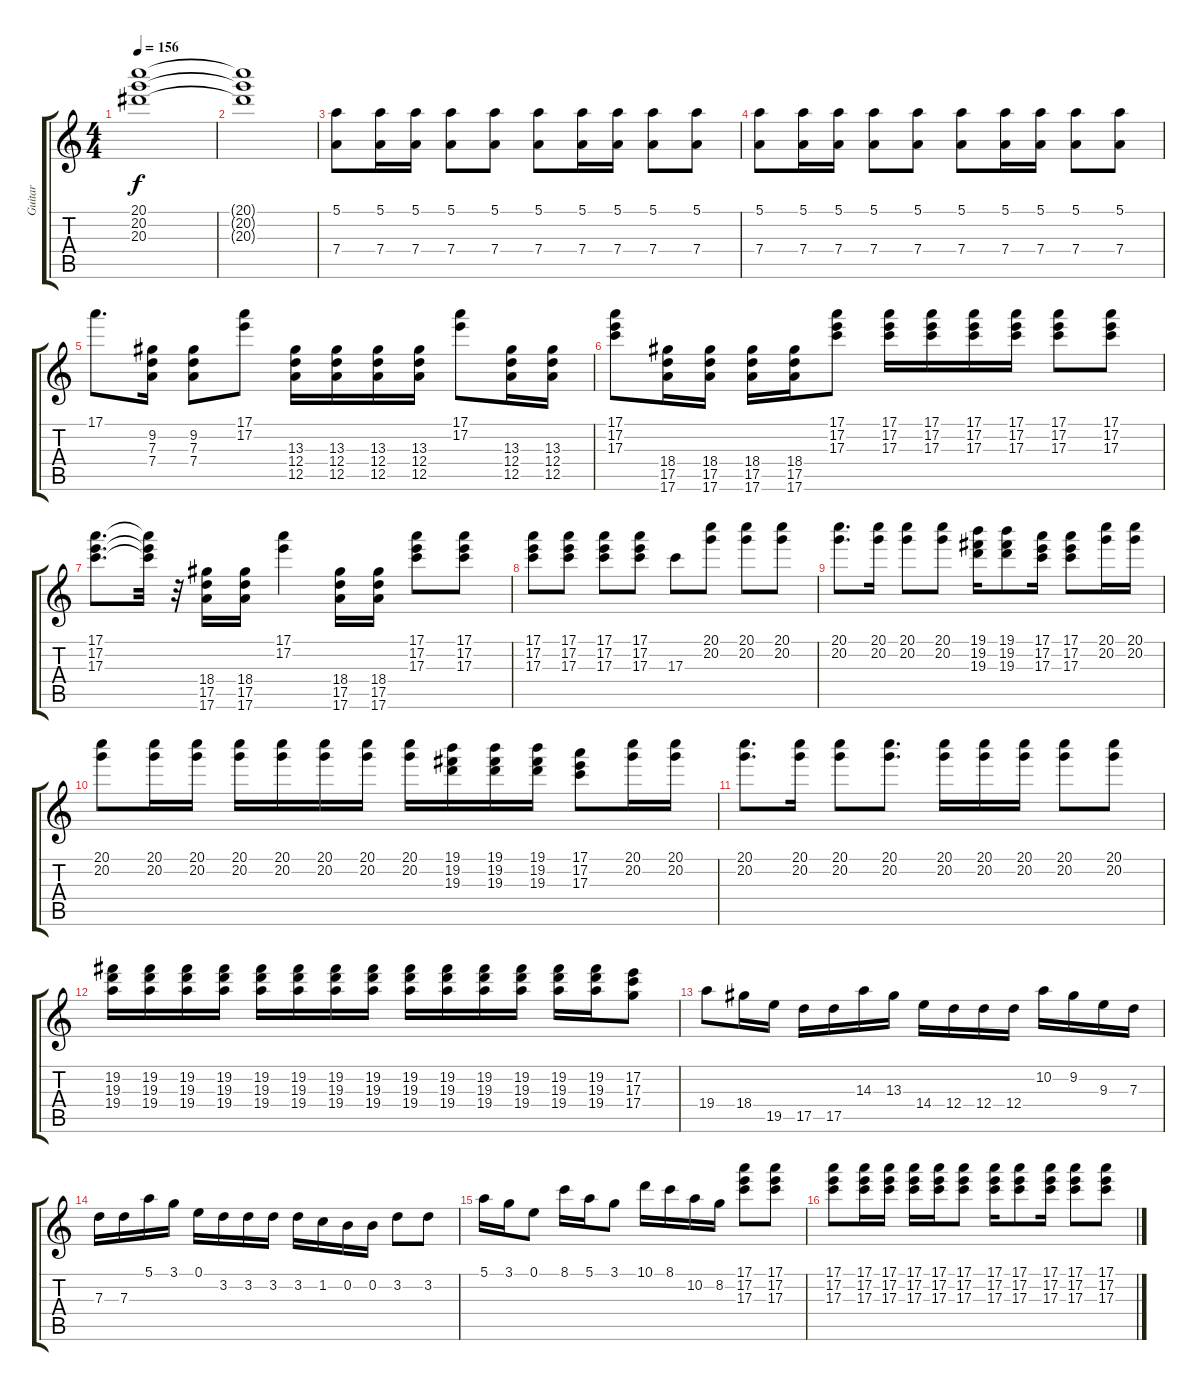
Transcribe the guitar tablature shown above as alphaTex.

\track ("Guitar" "Guitar") {instrument distortionguitar}
\staff {score tabs}
\tuning (E4 B3 G3 D3 A2 E2) {hide}
\ts (4 4)
\tempo 156
\clef g2
\ks c
(20.1{t} 20.2{t} 20.3{t}).1{dy f} |
(20.1{t} 20.2{t} 20.3{t}).1 |
(5.1 7.4).8 (5.1 7.4).16 (5.1 7.4).16 (5.1 7.4).8 (5.1 7.4).8 (5.1 7.4).8 (5.1 7.4).16 (5.1 7.4).16 (5.1 7.4).8 (5.1 7.4).8 |
(5.1 7.4).8 (5.1 7.4).16 (5.1 7.4).16 (5.1 7.4).8 (5.1 7.4).8 (5.1 7.4).8 (5.1 7.4).16 (5.1 7.4).16 (5.1 7.4).8 (5.1 7.4).8 |
17.1.8{d} (9.2 7.3 7.4).16{instrument electricguitarmuted} (9.2 7.3 7.4).8 (17.1 17.2).8{instrument distortionguitar} (13.3 12.4 12.5).16{instrument electricguitarmuted} (13.3 12.4 12.5).16 (13.3 12.4 12.5).16 (13.3 12.4 12.5).16 (17.1 17.2).8{instrument distortionguitar} (13.3 12.4 12.5).16{instrument electricguitarmuted} (13.3 12.4 12.5).16 |
(17.1 17.2 17.3).8{instrument distortionguitar} (18.4 17.5 17.6).16{instrument electricguitarmuted} (18.4 17.5 17.6).16 (18.4 17.5 17.6).16 (18.4 17.5 17.6).16 (17.1 17.2 17.3).8{instrument distortionguitar} (17.1 17.2 17.3).16 (17.1 17.2 17.3).16 (17.1 17.2 17.3).16 (17.1 17.2 17.3).16 (17.1 17.2 17.3).8 (17.1 17.2 17.3).8 |
(17.1 17.2 17.3).8{d} (17.1{t} 17.2{t} 17.3{t}).32 r.32 (18.4 17.5 17.6).16{instrument electricguitarmuted} (18.4 17.5 17.6).16 (17.1 17.2).4{instrument distortionguitar} (18.4 17.5 17.6).16{instrument electricguitarmuted} (18.4 17.5 17.6).16 (17.1 17.2 17.3).8{instrument distortionguitar} (17.1 17.2 17.3).8 |
(17.1 17.2 17.3).8 (17.1 17.2 17.3).8 (17.1 17.2 17.3).8 (17.1 17.2 17.3).8 17.3.8 (20.1 20.2).8 (20.1 20.2).8 (20.1 20.2).8 |
(20.1 20.2).8{d} (20.1 20.2).16 (20.1 20.2).8 (20.1 20.2).8 (19.1 19.2 19.3).16{instrument electricguitarmuted} (19.1 19.2 19.3).8{instrument distortionguitar} (17.1 17.2 17.3).16{instrument electricguitarmuted} (17.1 17.2 17.3).8{instrument distortionguitar} (20.1 20.2).16 (20.1 20.2).16 |
(20.1 20.2).8 (20.1 20.2).16 (20.1 20.2).16 (20.1 20.2).16{instrument electricguitarmuted} (20.1 20.2).16{instrument distortionguitar} (20.1 20.2).16 (20.1 20.2).16 (20.1 20.2).16 (19.1 19.2 19.3).16 (19.1 19.2 19.3).16 (19.1 19.2 19.3).16{instrument electricguitarmuted} (17.1 17.2 17.3).8{instrument distortionguitar} (20.1 20.2).16 (20.1 20.2).16 |
(20.1 20.2).8{d} (20.1 20.2).16 (20.1 20.2).8{instrument electricguitarmuted} (20.1 20.2).8{d instrument distortionguitar} (20.1 20.2).16 (20.1 20.2).16 (20.1 20.2).16 (20.1 20.2).8 (20.1 20.2).8 |
(19.2 19.3 19.4).16 (19.2 19.3 19.4).16 (19.2 19.3 19.4).16 (19.2 19.3 19.4).16 (19.2 19.3 19.4).16 (19.2 19.3 19.4).16 (19.2 19.3 19.4).16 (19.2 19.3 19.4).16 (19.2 19.3 19.4).16 (19.2 19.3 19.4).16 (19.2 19.3 19.4).16 (19.2 19.3 19.4).16 (19.2 19.3 19.4).16 (19.2 19.3 19.4).16 (17.2 17.3 17.4).8 |
19.4.8 18.4.16 19.5.16 17.5.16 17.5.16 14.3.16 13.3.16 14.4.16 12.4.16 12.4.16 12.4.16 10.2.16 9.2.16 9.3.16 7.3.16 |
7.3.16 7.3.16 5.1.16 3.1.16 0.1.16 3.2.16 3.2.16 3.2.16 3.2.16 1.2.16 0.2.16 0.2.16 3.2.8 3.2.8 |
5.1.16 3.1.16 0.1.8 8.1.16 5.1.16 3.1.8 10.1.16 8.1.16 10.2.16 8.2.16 (17.1 17.2 17.3).8 (17.1 17.2 17.3).8 |
(17.1 17.2 17.3).8 (17.1 17.2 17.3).16{instrument electricguitarmuted} (17.1 17.2 17.3).16 (17.1 17.2 17.3).16 (17.1 17.2 17.3).16 (17.1 17.2 17.3).8{instrument distortionguitar} (17.1 17.2 17.3).16{instrument electricguitarmuted} (17.1 17.2 17.3).8{instrument distortionguitar} (17.1 17.2 17.3).16 (17.1 17.2 17.3).8 (17.1 17.2 17.3).8
